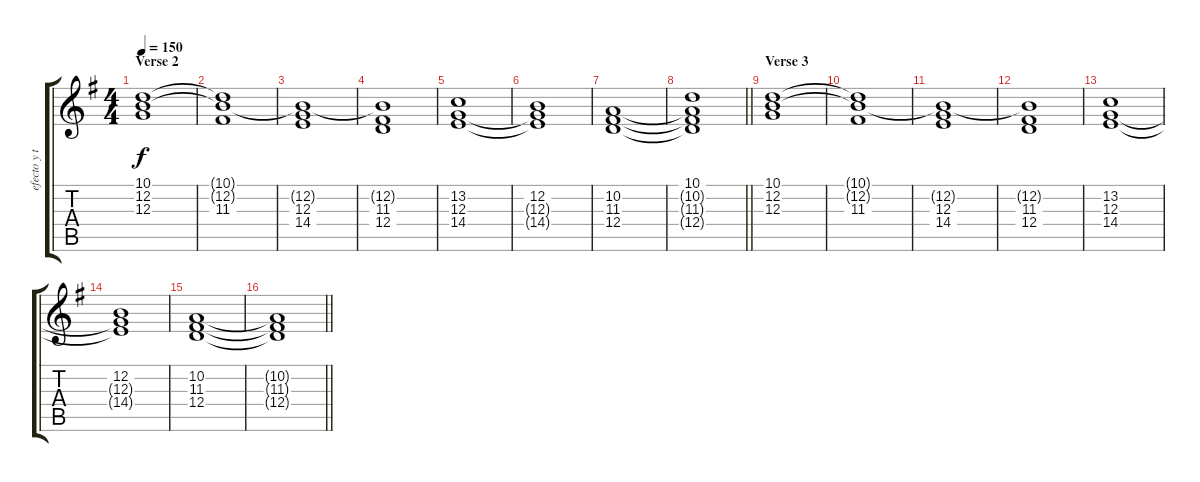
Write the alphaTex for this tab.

\track ("efecto y trompetas y mierdas (no son imp" "efecto y t") {instrument pad2warm}
\staff {score tabs}
\tuning (E4 B3 G3 D3 A2 E2) {hide}
\ts (4 4)
\section ("" "Verse 2")
\tempo 150
\clef g2
\ks eminor
(10.1 12.2 12.3).1{dy f volume 5} |
(10.1{t} 12.2{t} 11.3).1 |
(12.2{t} 12.3 14.4).1 |
(12.2{t} 11.3 12.4).1 |
(13.2 12.3 14.4).1 |
(12.2 12.3{t} 14.4{t}).1 |
(10.2 11.3 12.4).1 |
\barLineRight lightlight
(10.1 10.2{t} 11.3{t} 12.4{t}).1 |
\section ("" "Verse 3")
(10.1 12.2 12.3).1 |
(10.1{t} 12.2{t} 11.3).1 |
(12.2{t} 12.3 14.4).1 |
(12.2{t} 11.3 12.4).1 |
(13.2 12.3 14.4).1 |
(12.2 12.3{t} 14.4{t}).1 |
(10.2 11.3 12.4).1 |
\barLineRight lightlight
(10.2{t} 11.3{t} 12.4{t}).1
